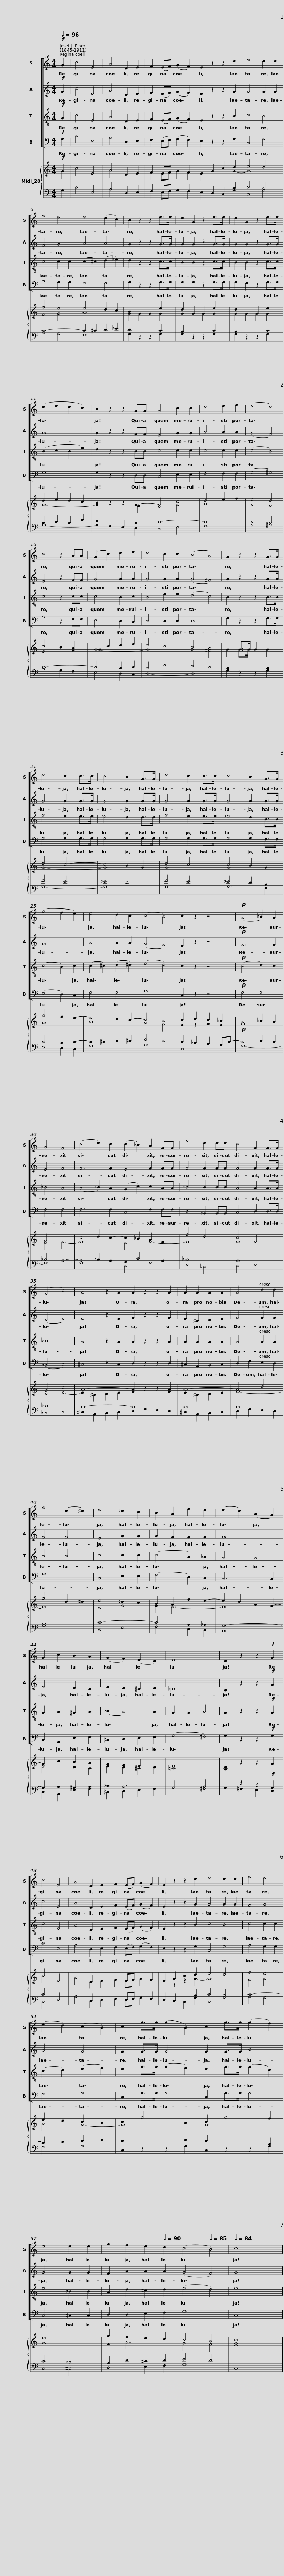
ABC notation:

X:1
%%score [ 1 2 3 4 ] { ( 5 6 ) | ( 7 8 ) }
L:1/8
Q:1/4=96
M:4/4
I:linebreak $
K:C
V:1 treble
V:2 treble
V:3 treble-8
V:4 bass
V:5 treble
V:6 treble
V:7 bass
V:8 bass
V:1
!f! G2 | c4 E4 | A4 D2 E2 | F2 (EF) (G2 F2) | E2 z2 z2 d2 | %5
 e4 d2 d2 | f4 e4 | e4 (d2 c2) |$ B2 z2 z2 e>e | d2 G2 z2 e>e | %10
 d2 G2 z2 e>e | (d2 e2 d2 c2) | B2 z2 z2 GG | G4 c2 c2 | d4 e2 f2 | %15
 (e4 d4) |$ c4 z2 AA | (G2 c2) d2 e2 | d4 c2 c2 | (B4 A4) | %20
 G2 z2 z2 G>G | d4 c2 c>c | c4 B2 G>G |$ d4 c2 c>c | c4 B2 G>G | %25
 (g4 f2 e2) | e4 d2 c2 | (c4 B4) | c2 z2 z4 |!p! (A4 _B2) A2 | %30
 G4 F4 |$ (c4 d2) c2 | (c2 _B2) A2 FF | f4 d2 dd | c4 F2 F>F | %35
 (G4 c4) | A4 z2 A2 | A2 z2 z2 A2 |$ A2 A2 A2 A2 |$ A4 d2 d2 | %40
 g4 (d2 ^d2) | e4 =d2 c2 | B2 A2 f2 e2 | (e2 d2) (A2 G2) | G2 c2 B2 A2 | %45
 (G2 F2) (E2 D2) |$ E8 | D2 z2 z2!f! G2 | c4 E4 | A4 D2 E2 | %50
 F2 (EF) (G2 F2) | E2 z2 z2 d2 | e4 d2 d2 | f4 e4 |$ (e2 d2) (c2 B2) | %55
 c2 g>g (g2 B2) | c2 g>g (g2 f2) | e4 e2 e2 |[Q:1/4=95] g2[Q:1/4=93] f2[Q:1/4=92] e2[Q:1/4=90] d2 |[Q:1/4=88] (c4[Q:1/4=85] B4) | %60
[Q:1/4=84] c8 |] %61
V:2
!f! G2 | c4 E4 | A4 D2 E2 | F2 (EF) (G2 F2) | E2 z2 z2 G2 | %5
 G4 G2 G2 | F4 G4 | A4 A4 |$ G2 z2 z2 G>G | G2 G2 z2 G>G | %10
 G2 G2 z2 G>G | G8 | G2 z2 z2 FF | E4 G2 G2 | A4 A2 A2 | %15
 (G4 F4) |$ E4 z2 FF | G4 G2 G2 | G4 G2 G2 | (G4 ^F4) | %20
 G2 z2 z2 G>G | G4 G2 G>G | G4 G2 G>G |$ G4 G2 G>G | G4 G2 G>G | %25
 G8 | A4 A2 A2 | (G4 F4) | E2 z2 z4 |!p! F6 F2 | %30
 E4 F4 |$ F6 F2 | E4 F2 FF | F4 F2 FF | F4 F2 F>F | %35
 (D4 E4) | E4 z2 E2 | F2 z2 z2 F2 |$ E2 ^C2 D2 E2 |$ F4 F2 F2 | %40
 F4 F4 | E4 G2 G2 | G2 F2 F2 F2 | F8 | E4 D2 C2 | %45
 E2 D2 ^C2 D2 |$ !courtesy!=C8 | B,2 z2 z2!f! G2 | c4 E4 | A4 D2 E2 | %50
 F2 (EF) (G2 F2) | E2 z2 z2 G2 | G4 G2 G2 | F4 G4 |$ A4 G4 | %55
 G2 G>G G4 | G2 G>G B4 | G4 G2 G2 | F2 A2 A2 A2 | (G4 F4) | %60
 G8 |] %61
V:3
!f! G2 | c4 E4 | A4 D2 E2 | F2 (EF) (G2 F2) | E2 z2 z2 B2 | %5
 c4 B4 | c4 c2 c2 | (c2 ^c2) (d2 _e2) |$ d2 z2 z2 c>c | B2 B2 z2 c>c | %10
 B2 B2 z2 c>c | (B2 c2 B2 e2) | d2 z2 z2 BB | c4 c2 c2 | c4 c2 c2 | %15
 (c4 B4) |$ c4 z2 cc | c4 B2 c2 | B4 e2 e2 | (d4 c4) | %20
 B2 z2 z2 B>B | f4 e2 e>e | _e4 d2 d>d |$ f4 e2 e>e | _e4 d2 B>B | %25
 (c4 B2) c2 | (c2 ^c2) (d2 ^d2) | (e4 d4) | c2 z2 z4 |!p! (c4 d2) c2 | %30
 _B4 A4 |$ (A4 _B2) A2 | (G2 c2) c2 AA | _B4 B2 BB | A4 A2 A>A | %35
 _B8 | A4 z2 A2 | A2 z2 z2 A2 |$ A2 A2 A2 A2 |$ A4 A2 A2 | %40
 B4 B4 | c4 c2 c2 | (c4 A2) _A2 | G4 G4 | G2 A2 ^G2 A2 | %45
 (_B2 A4) A2 |$ G2 G2 A4 | G2 z2 z2!f! G2 | c4 E4 | A4 D2 E2 | %50
 F2 (EF) (G2 F2) | E2 z2 z2 B2 | c4 B4 | c4 c2 c2 |$ (c2 d2) (e2 f2) | %55
 e2 g>g (g2 f2) | e2 g>g (g2 d2) | e4 _B2 B2 | A2 d2 ^c2 d2 | (e4 d4) | %60
 e8 |] %61
V:4
!f! G,2 | C4 E,4 | A,4 D,2 E,2 | F,2 (E,F,) (G,2 F,2) | E,2 z2 z2 G,2 | %5
 C,4 G,4 | A,4 G,2 G,2 | F,4 F,4 |$ G,2 z2 z2 G,>G, | G,2 G,2 z2 G,>G, | %10
 G,2 F,2 z2 G,>G, | G,8 | G,2 z2 z2 D,D, | C,4 E,2 E,2 | F,4 F,2 F,2 | %15
 (G,4 ^G,4) |$ A,4 z2 F,F, | E,4 D,2 C,2 | D,4 D,2 D,2 | D,8 | %20
 G,2 z2 z2 G,>G, | G,4 G,2 G,>G, | G,4 G,2 G,>G, |$ G,4 G,2 G,>G, | G,4 G,2 F,>F, | %25
 (E,4 D,2) C,2 | F,4 F,4 | G,8 | C,2 z2 z4 |!p! F,4 F,4 | %30
 F,4 F,4 |$ F,6 F,2 | C,4 F,2 F,F, | D,4 _B,,2 B,,B,, | C,4 D,2 D,>D, | %35
 (_B,,4 C,4) | ^C,4 z2 C,2 | D,2 z2 z2 D,2 |$ ^C,2 A,,2 B,,2 C,2 |$ D,2 F,2 E,2 D,2 | %40
 G,8 | C,4 E,2 E,2 | (F,4 D,2) C,2 | B,,6 B,,2 | C,2 A,,2 E,2 F,2 | %45
 ^C,2 D,2 E,2 F,2 |$ (G,4 ^F,4) | G,2 z2 z2!f! G,2 | C4 E,4 | A,4 D,2 E,2 | %50
 F,2 (E,F,) (G,2 F,2) | E,2 z2 z2 G,2 | C,4 G,4 | A,4 G,2 G,2 |$ F,4 G,4 | %55
 C,2 G,>G, G,4 | C,2 G,>G, G,4 | C,4 ^C,2 C,2 | D,2 D,2 E,2 F,2 | G,8 | %60
 C,8 |] %61
V:5
!f! G2 | c4 E4 | A4 D2 E2 | F2 EF G2 F2 | E2 G2 c2 d2 | %5
 e4 d4 | f4 e4 | e4 d2 c2 |$ B2 G2 G2 e2 | d2 G2 G2 e2 | %10
 d2 G2 G2 e2 | d2 e2 d2 c2 | B2 z2 z2 G2- | G4 c4 | d4 e2 f2 | %15
 e4 d4 |$ c4 B2 A2 | G2 c2 d2 e2 | d4 c4 | B4 A4 | %20
 G2 G>G G2 G2 | d4 c4- | c4 B2 G2 |$ d4 c4 | c4 B2 G2 | %25
 g4 f2 e2- | e4 d2 c2- | c4 B4 | c2 d2 c2 _B2 | A4 _B2 A2 | %30
 G4 F4 |$ c4 d2 c2- | c2 _B2 A2 F2 | f4 d4 | c4 F4 | %35
 G4 c4 | A8- | A2 z2 z2 A2 |$ A8- |$ A4 d4 | %40
 g4 d2 ^d2 | e4 !courtesy!=d2 c2 | B2 A2 f2 e2- | e2 d2 A2 G2- | G2 c2 B2 A2 | %45
 G2 F2 E2 D2 |$ E8 | D2 z2 z2 G2 | c4 E4 | A4 D2 E2 | %50
 F2 EF G2 F2 | E2 G2 c2 d2 | e4 d4 | f4 e4 |$ e2 d2 c2 B2 | %55
 c2 g4 B2 | c2 g4 f2 | e8 | g2 f2 e2 d2 | c4 B4 | %60
 c8 |] %61
V:6
 G2 | c4 E4 | A4 D2 E2 | F2 EF G2 F2 | E2 x2 x2 G2- | %5
 G8 | F4 G4 | A8 |$ G2 G2 G2 G2 | G2 G2 G2 G2 | %10
 G2 G2 G2 G2 | G8- | G2 z2 z2 F2 | E4 G4 | A8 | %15
 G4 F4 |$ E4 x2 F2 | G8- | G8 | G4 ^F4 | %20
 G2 G>G G2 G2 | G8- | G8 |$ G8 | G8 | %25
 G8 | A8 | G4 F4 | E2 z2 F2 E2 | F8 | %30
 E4 F4- |$ F8 | E4 F4- | F8 | F8 | %35
 D4 E4- | E2 ^C2 D2 E2 | F2 z2 z2 F2 |$ E2 ^C2 D2 E2 |$ F8- | %40
 F8 | E4 G4 | G2 F6- | F8 | E4 D2 C2 | %45
 E2 D2 ^C2 D2 |$ !courtesy!=C8 | B,2 z2 z2 G2 | c4 E4 | A4 D2 E2 | %50
 F2 EF G2 F2 | E2 z2 z2 G2- | G8 | F4 G4 |$ A4 G4- | %55
 G8 | G8 | G8 | F2 A6 | G4 F4 | %60
 [EG]8 |] %61
V:7
 G,2 | C4 E,4 | A,4 D,2 E,2 | F,2 E,F, G,2 F,2 | E,2 D,2 C,2 B,2 | %5
 C4 B,4 | C8- | C2 ^C2 D2 _E2 |$ D2 z2 z2 C2 | B,2 z2 z2 C2 | %10
 B,2 z2 z2 C2 | B,2 C2 B,2 E2 | D2 F,2 E,2 B,2 | C8- | C8 | %15
 C4 B,4 |$ C8- | C4 B,2 C2 | B,4 E4 | D4 C4 | %20
 B,2 z2 z2 B,2 | F4 E4 | _E4 D4 |$ F4 E4 | _E4 D2 B,2 | %25
 C4 B,2 C2- | C2 ^C2 D2 ^D2 | E4 D4 | C2 _B,2 A,2 G,C- |!p! C4 D2 C2 | %30
 _B,4 A,4- |$ A,4 _B,2 A,2 | G,2 C4 A,2 | _B,8 | A,8 | %35
 _B,8 | A,8- | A,8 |$ A,8 |$ A,8 | %40
 B,8 | C8- | C4 A,2 _A,2 | G,8- | G,2 A,2 ^G,2 A,2 | %45
 _B,2 A,6 |$ G,4 A,4 | G,2 z2 z2!f! G,2 | C4 E,4 | A,4 D,2 E,2 | %50
 F,2 E,F, G,2 F,2 | E,2 D,2 C,2 B,2 | C4 B,4 | C8- |$ C2 D2 E2 F2 | %55
 E2 z2 z2 F2 | E2 z2 z2 B,2 | C4 _B,4 | A,2 D2 ^C2 D2 | E4 D4 | %60
 C,8 |] %61
V:8
 x2 | C4 E,4 | A,4 D,2 E,2 | F,2 E,F, x2 F,2 | E,2 x2 x2 G,2 | %5
 C,4 G,4 | A,4 G,4 | F,8 |$ G,2 z2 z2 G,2 | G,2 z2 z2 G,2 | %10
 G,2 z2 z2 G,2 | G,8- | G,2 x2 x2 D,2 | C,4 E,4 | F,8 | %15
 G,4 ^G,4 |$ A,4 G,2 F,2 | E,4 D,2 C,2 | D,8- | D,8 | %20
 G,2 z2 z2 G,2 | G,8- | G,8 |$ G,8 | G,6 F,2 | %25
 E,4 D,2 C,2 | F,8 | G,8 | C,8 | F,8- | %30
 F,8 |$ F,8 | C,4 F,4 | D,4 _B,,4 | C,4 D,4 | %35
 _B,,4 C,4 | ^C,2 A,,2 B,,2 C,2 | D,2 F,2 E,2 D,2 |$ ^C,2 A,,2 B,,2 C,2 |$ D,2 F,2 E,2 D,2 | %40
 G,8 | C,4 E,4 | F,4 D,2 C,2 | B,,8 | C,2 A,,2 E,2 F,2 | %45
 ^C,2 D,2 E,2 F,2 |$ G,4 ^F,4 | G,2 !courtesy!=F,2 E,2 D,2 | C,4 E,4 | A,4 D,2 E,2 | %50
 F,2 E,F, G,2 F,2 | E,2 D,2 C,2 G,2 | C,4 G,4 | A,4 G,4 |$ F,4 G,4 | %55
 C,2 z2 z2 G,2 | C,2 z2 z2 G,2 | C,4 ^C,4 | D,4 E,2 F,2 | G,8 | %60
 x4 x4 |] %61
